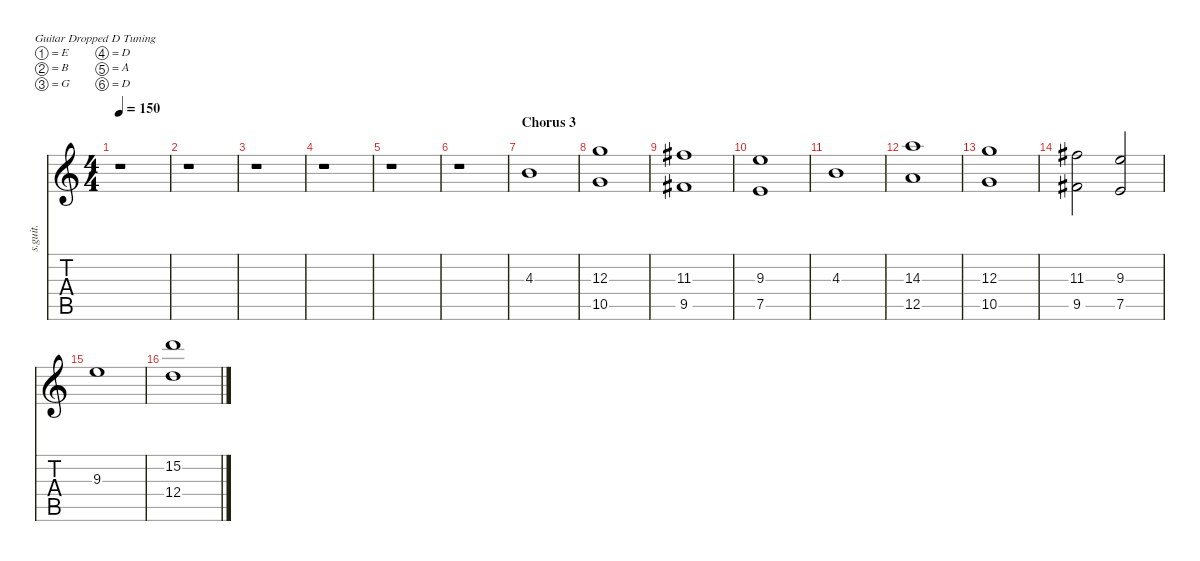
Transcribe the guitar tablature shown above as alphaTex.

\defaultSystemsLayout 4
\hideDynamics
\bracketExtendMode nobrackets
\track ("Strings 1" "s.guit.") {instrument stringensemble1}
\staff {score tabs}
\tuning (E4 B3 G3 D3 A2 D2)
\displaytranspose 12
\ts (4 4)
\tempo 150
\clef g2
\ks c
r.1{dy f} |
r.1 |
r.1 |
r.1 |
r.1 |
r.1 |
\section ("" "Chorus 3")
4.3.1{lyrics (0 "") lyrics (1 "") lyrics (2 "") lyrics (3 "") lyrics (4 "")} |
(12.3 10.5).1{lyrics (0 "") lyrics (1 "") lyrics (2 "") lyrics (3 "") lyrics (4 "")} |
(11.3{acc #} 9.5{acc #}).1{lyrics (0 "") lyrics (1 "") lyrics (2 "") lyrics (3 "") lyrics (4 "")} |
(9.3 7.5).1{lyrics (0 "") lyrics (1 "") lyrics (2 "") lyrics (3 "") lyrics (4 "")} |
4.3.1{lyrics (0 "") lyrics (1 "") lyrics (2 "") lyrics (3 "") lyrics (4 "")} |
(14.3 12.5).1{lyrics (0 "") lyrics (1 "") lyrics (2 "") lyrics (3 "") lyrics (4 "")} |
(12.3 10.5).1{lyrics (0 "") lyrics (1 "") lyrics (2 "") lyrics (3 "") lyrics (4 "")} |
(11.3{acc #} 9.5{acc #}).2{lyrics (0 "") lyrics (1 "") lyrics (2 "") lyrics (3 "") lyrics (4 "")} (9.3 7.5).2{lyrics (0 "") lyrics (1 "") lyrics (2 "") lyrics (3 "") lyrics (4 "")} |
9.3.1{lyrics (0 "") lyrics (1 "") lyrics (2 "") lyrics (3 "") lyrics (4 "")} |
(15.2 12.4).1{lyrics (0 "") lyrics (1 "") lyrics (2 "") lyrics (3 "") lyrics (4 "")}
